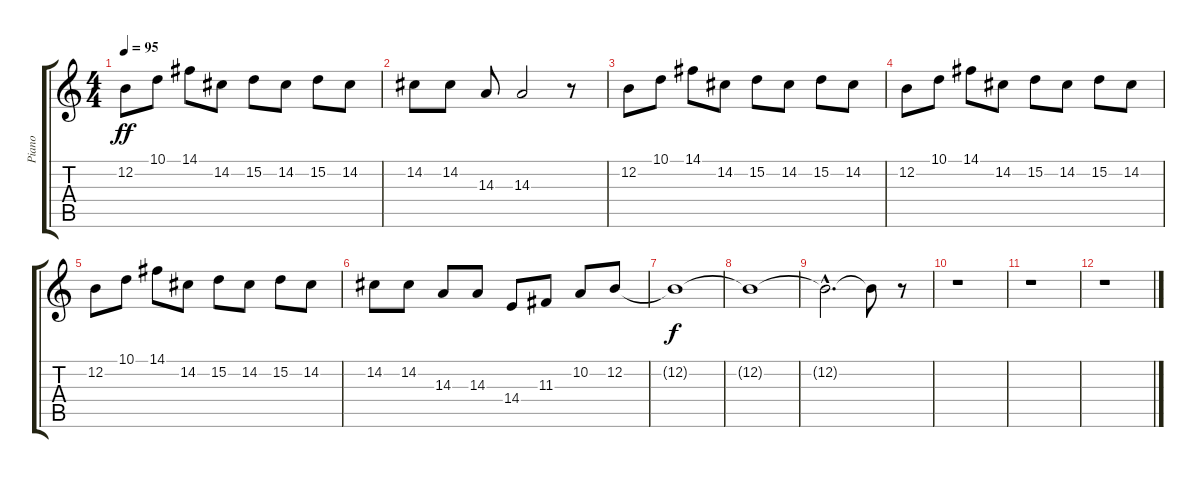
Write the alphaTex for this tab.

\track ("Piano" "Piano") {instrument electricpiano1}
\staff {score tabs}
\tuning (E4 B3 G3 D3 A2 E2) {hide}
\ts (4 4)
\tempo 95
\clef g2
\ks c
12.2.8{dy ff} 10.1.8 14.1.8 14.2.8 15.2.8 14.2.8 15.2.8 14.2.8 |
14.2.8 14.2.8 14.3.8 14.3.2 r.8 |
12.2.8 10.1.8 14.1.8 14.2.8 15.2.8 14.2.8 15.2.8 14.2.8 |
12.2.8 10.1.8 14.1.8 14.2.8 15.2.8 14.2.8 15.2.8 14.2.8 |
12.2.8 10.1.8 14.1.8 14.2.8 15.2.8 14.2.8 15.2.8 14.2.8 |
14.2.8 14.2.8 14.3.8 14.3.8 14.4.8 11.3.8 10.2.8 12.2.8 |
12.2{t}.1{dy f} |
12.2{t}.1 |
12.2{hac t}.2{d} 12.2{t}.8 r.8 |
r.1 |
r.1 |
r.1
